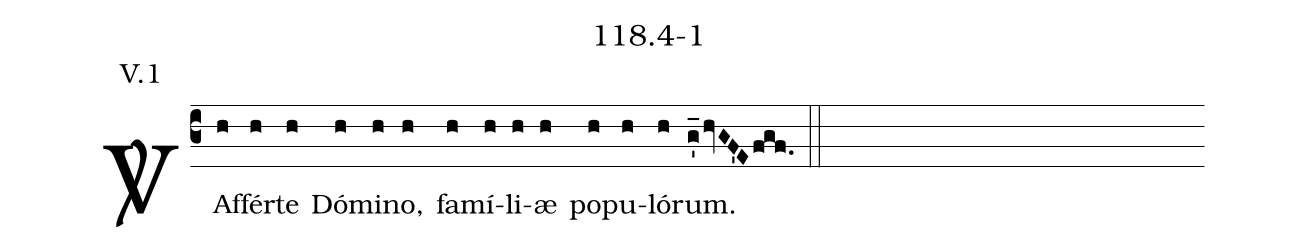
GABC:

name: 118.4-1;
annotation: V.1;
def-m1: \grealign;
%%
%(c3)<sp>V/</sp>~In([em1]h) (//hr//) hoc(h) (//hr//) co(h)gnó(h)vi,(h) (////hr////) quón(h)i(h)am(h) (//hr//) vo(h)lu(h)ís(h)ti(h) (//hr//) me.([em1]g_'hvGF'Efgf.) (::)
%(c3)<sp>V/</sp>~Ad([em1]h)ju(h)vá(h)bit(h) (hr) e(h)am(h) (hr) De(h)us(h) (hr) vul(h)tu(h) (hr) su(h)o.([em1]g_'hvGF'Efgf.) (::) <i>T. P.</i> Al(h)le(h)lu(h)i{a}.([em1]g_'hvGF'Efgf.) (::)
(c3)<sp>V/</sp>~Af([em1]h)fér(h)te(h) Dó(h)mi(h)no,(h) fa(h)mí(h)li(h)æ(h) po(h)pu(h)ló(h)rum.([em1]g_'hvGF'Efgf.) (::)
